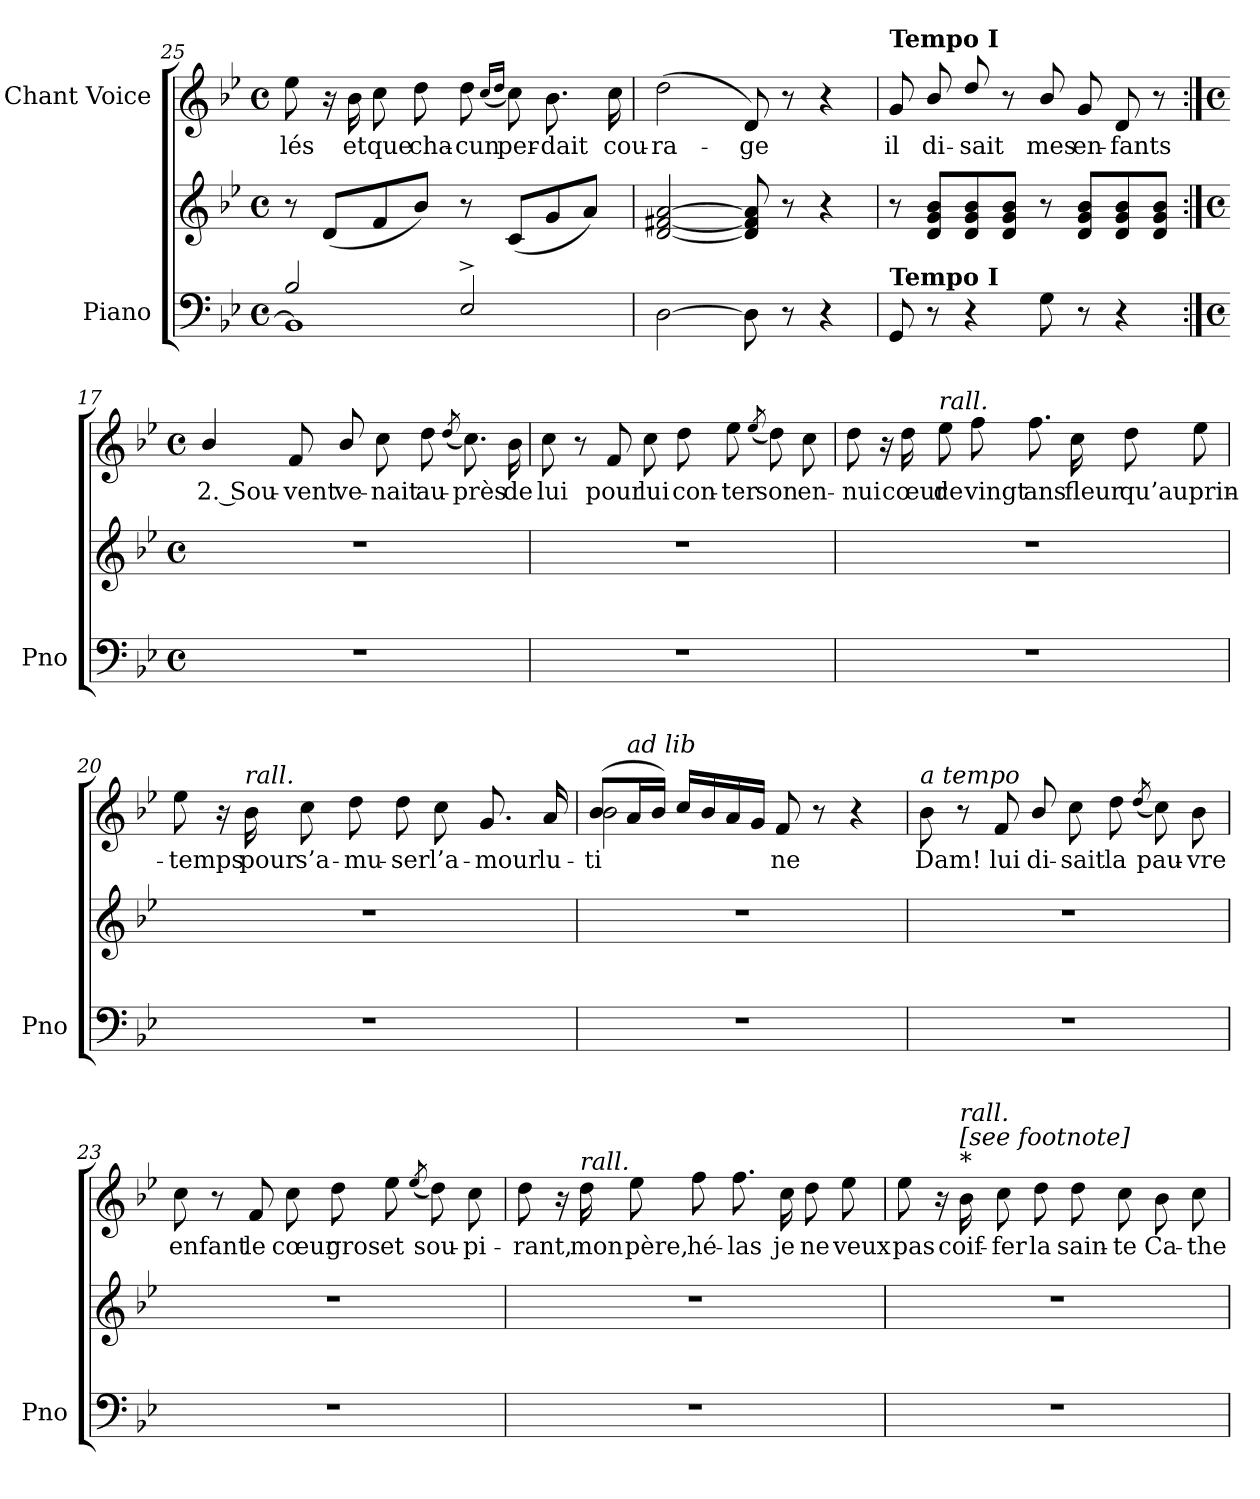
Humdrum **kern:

**kern	**kern	**kern	**text
*part2	*part2	*part1	*part1
*staff3	*staff2	*staff1	*staff1
*I"Piano	*	*I"Chant Voice	*
*I'Pno	*	*	*
*clefF4	*clefG2	*clefG2	*
*k[b-e-]	*k[b-e-]	*k[b-e-]	*
*M4/4	*M4/4	*M4/4	*
*met(c)	*met(c)	*met(c)	*
=25	=25	=25	=25
*^	*	*	*
2B-/	1BB-]	8r	8ee-\	-lés
.	.	(8d/L	16r	.
.	.	.	16b-\	et
.	.	8f/	8cc\	que
.	.	8b-/J)	8dd\	cha-
2E-^/	.	8r	8dd\	-cun
.	.	.	(16qcc/LL	.
.	.	.	16qdd/JJ	.
.	.	(8c/L	8cc\)	per-
.	.	8g/	8.b-\	-dait
.	.	8a/J)	.	.
.	.	.	16cc\	cou-
*v	*v	*	*	*
=26	=26	=26	=26
[2D\	[2d/ [2f#X/ [2a/	(2dd\	-ra-
8D\]	8d/] 8f#/] 8a/]	8d/)	-ge
8r	8r	8r	.
4r	4r	4r	.
=27	=27	=27	=27
!	!	!LO:TX:a:B:t=Tempo I	!
!LO:TX:a:B:t=Tempo I	!	!	!
8GG/	8r	8g/	il
8r	8d/ 8g/ 8b-/L	8b-/	di-
4r	8d/ 8g/ 8b-/	8dd/	-sait
.	8d/ 8g/ 8b-/J	8r	.
8G\	8r	8b-/	mes
8r	8d/ 8g/ 8b-/L	8g/	en-
4r	8d/ 8g/ 8b-/	8d/	-fants
.	8d/ 8g/ 8b-/J	8r	.
=17:|!	=17:|!	=17:|!	=17:|!
*M4/4	*M4/4	*M4/4	*
*met(c)	*met(c)	*met(c)	*
1r	1r	4b-/	2. Sou-
.	.	8f/	-vent
.	.	8b-/	ve-
.	.	8cc\	-nait
.	.	8dd\	au-
.	.	(8qdd/	.
.	.	8.cc\)	-près
.	.	16b-\	de
=18	=18	=18	=18
1r	1r	8cc\	lui
.	.	8r	.
.	.	8f/	pour
.	.	8cc\	lui
.	.	8dd\	con-
.	.	8ee-\	-ter
.	.	(8qee-/	.
.	.	8dd\)	son
.	.	8cc\	en-
=19	=19	=19	=19
1r	1r	8dd\	-nui
.	.	16r	.
.	.	16dd\	cœur
!	!	!LO:TX:i:t=rall.	!
.	.	8ee-\	de
.	.	8ff\	vingt
.	.	8.ff\	ans
.	.	16cc\	fleur
.	.	8dd\	qu’au
.	.	8ee-\	prin-
=20	=20	=20	=20
1r	1r	8ee-\	-temps
.	.	16r	.
!	!	!LO:TX:i:t=rall.	!
.	.	16b-\	pour
.	.	8cc\	s’a-
.	.	8dd\	-mu-
.	.	8dd\	-ser
.	.	8cc\	l’a-
.	.	8.g/	-mour
.	.	16a/	lu-
=21	=21	=21	=21
*	*	*^	*
1r	1r	(<8b-/L	2b-\	-ti
!	!	!LO:TX:i:t=ad lib	!	!
.	.	16a/L	.	.
.	.	16b-/JJ)	.	.
.	.	16cc/LL	.	.
.	.	16b-/	.	.
.	.	16a/	.	.
.	.	16g/JJ	.	.
.	.	8f/	2ryy	ne
.	.	8r	.	.
.	.	4r	.	.
*	*	*v	*v	*
=22	=22	=22	=22
!	!	!LO:TX:i:t=a tempo	!
1r	1r	8b-\	Dam!
.	.	8r	.
.	.	8f/	lui
.	.	8b-/	di-
.	.	8cc\	-sait
.	.	8dd\	la
.	.	(8qdd/	.
.	.	8cc\)	pau-
.	.	8b-\	-vre
=23	=23	=23	=23
1r	1r	8cc\	enfant
.	.	8r	.
.	.	8f/	le
.	.	8cc\	cœur
.	.	8dd\	gros
.	.	8ee-\	et
.	.	(8qee-/	.
.	.	8dd\)	sou-
.	.	8cc\	-pi-
=24	=24	=24	=24
1r	1r	8dd\	-rant,
.	.	16r	.
!	!	!LO:TX:i:t=rall.	!
.	.	16dd\	mon
.	.	8ee-\	père,
.	.	8ff\	hé-
.	.	8.ff\	-las
.	.	16cc\	je
.	.	8dd\	ne
.	.	8ee-\	veux
=25	=25	=25	=25
1r	1r	8ee-\	pas
.	.	16r	.
!	!	!LO:TX:a:t=*	!
!	!	!LO:TX:a:t=[see footnote]	!
!	!	!LO:TX:i:t=rall.	!
.	.	16b-\	coif-
.	.	8cc\	-fer
.	.	8dd\	la
.	.	8dd\	sain-
.	.	8cc\	-te
.	.	8b-\	Ca-
.	.	8cc\	-the-
=	=	=	=
*-	*-	*-	*-
